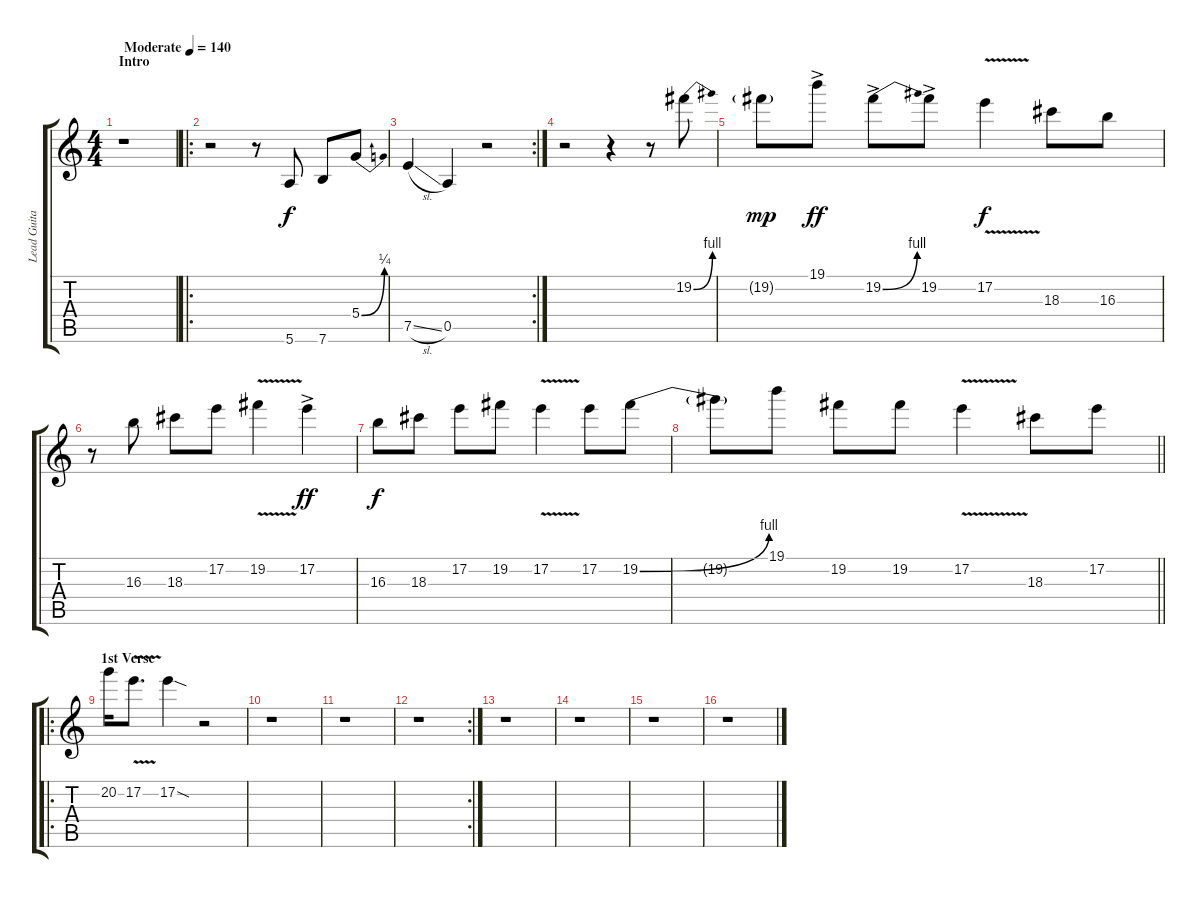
\track ("Lead Guitar" "Lead Guita") {instrument distortionguitar}
\staff {score tabs}
\tuning (E4 B3 G3 D3 A2 E2) {hide}
\ts (4 4)
\section ("" "Intro")
\tempo (140 "Moderate")
\clef g2
\ks c
r.1{dy f instrument distortionguitar} |
\ro
r.2 r.8 5.6.8 7.6.8 5.4{be (bend 0 0 60 1)}.8 |
\rc 2
7.5{sl}.4 0.5.4 r.2 |
r.2 r.4 r.8 19.2{be (bend 0 0 60 4)}.8 |
19.2{g}.8{dy mp} 19.1{ac}.8{dy ff} 19.2{be (bend 0 0 60 4) ac}.8 19.2{ac}.8 17.2{v}.4{dy f} 18.3.8 16.3.8 |
r.8 16.3.8 18.3.8 17.2.8 19.2{v}.4 17.2{ac}.4{dy ff} |
16.3.8{dy f} 18.3.8 17.2.8 19.2.8 17.2{v}.4 17.2.8 19.2{be (bend 0 0 60 4)}.8 |
\barLineRight lightlight
19.2{t}.8 19.1.8 19.2.8 19.2.8 17.2{v}.4 18.3.8 17.2.8 |
\ro
\section ("" "1st Verse")
20.2.16 17.2{v}.8{d} 17.2{sod}.4 r.2 |
r.1 |
r.1 |
\rc 2
r.1 |
r.1 |
r.1 |
r.1 |
r.1
